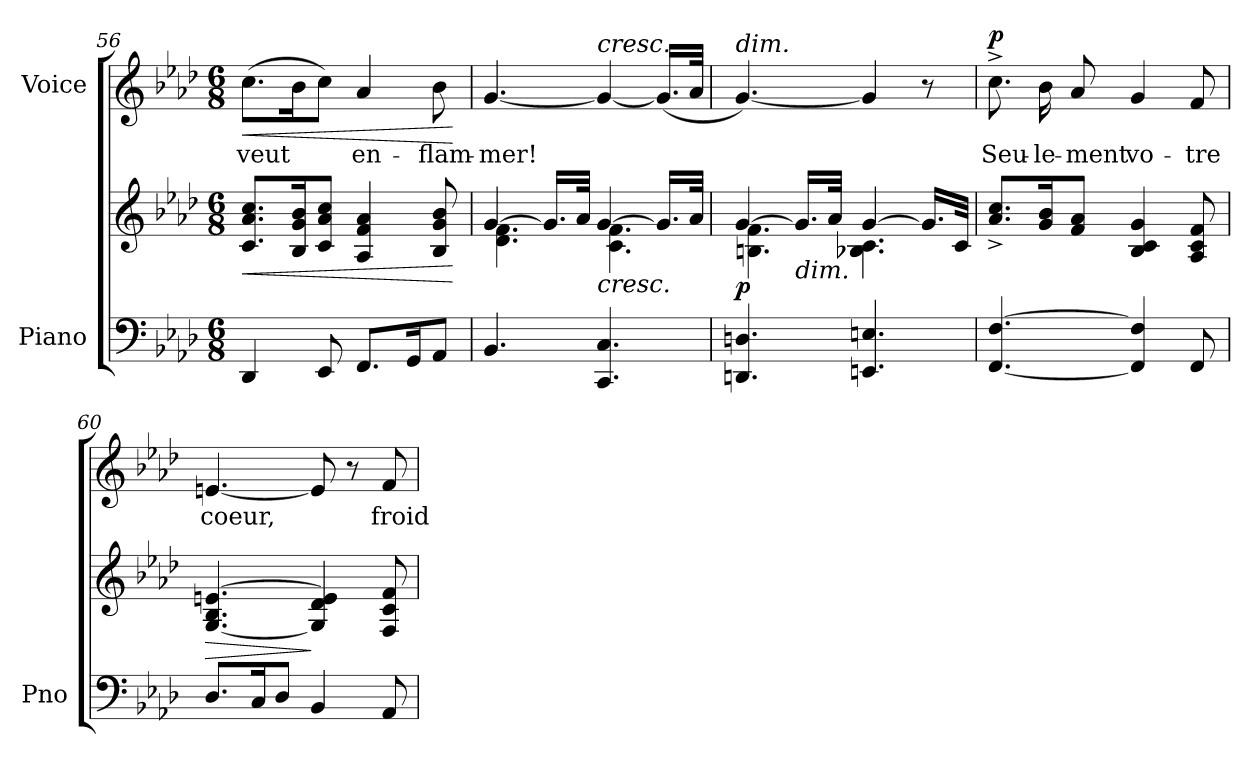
**kern	**kern	**dynam	**kern	**text	**dynam
*part2	*part2	*part2	*part1	*part1	*part1
*staff3	*staff2	*staff2/3	*staff1	*staff1	*staff1
*I"Piano	*	*	*I"Voice	*	*
*I'Pno	*	*	*	*	*
!!LO:PB:g=z
*clefF4	*clefG2	*	*clefG2	*	*
*k[b-e-a-d-]	*k[b-e-a-d-]	*	*k[b-e-a-d-]	*	*
*M6/8	*M6/8	*	*M6/8	*	*
=56	=56	=56	=56	=56	=56
!	!	!LO:HP:b	!	!LO:LY:b	!LO:HP:b
4DD-/	8.c/ 8.a-/ 8.cc/L	<	(>8.cc\L	veut	<
.	16B-/ 16g/ 16b-/K	.	16b-\K	.	.
8EE-/	8c/ 8a-/ 8cc/J	.	8cc\J)	.	.
!	!	!	!	!LO:LY:b	!
8.FF/L	4A-/ 4f/ 4a-/	.	4a-/	en-	.
16GG/K	.	.	.	.	.
!	!	!	!	!LO:LY:b	!
8AA-/J	8B-/ 8g/ 8b-/	.	8b-\	-flam-	.
.	.	[	.	.	[
=57	=57	=57	=57	=57	=57
*	*^	*	*	*	*
!	!	!	!	!	!LO:LY:b	!
4.BB-/	[4g/	4.d-\ 4.f\	.	[4.g/	-mer!	.
.	16.g/LL]	.	.	.	.	.
.	32a-/JJk	.	.	.	.	.
!	!	!	!	!LO:TX:a:i:t=cresc.	!	!
!	!LO:TX:b:i:t=cresc.	!	!	!	!	!
4.CC/ 4.C/	[4g/	4.c\ 4.f\	.	4g/_	.	.
.	16.g/LL]	.	.	(<16.g/LL]	.	.
.	32a-/JJk	.	.	32a-/JJk	.	.
=58	=58	=58	=58	=58	=58	=58
!	!	!	!	!LO:TX:a:i:t=dim.	!	!
!	!	!	!LO:DY:a=2	!	!	!
4.DDn/ 4.Dn/	[4g/	4.Bn\ 4.f\	p	[4.g/)	.	.
!	!LO:TX:b:i:t=dim.	!	!	!	!	!
.	16.g/LL]	.	.	.	.	.
.	32a-/JJk	.	.	.	.	.
4.EEn/ 4.En/	[4g/	4.B-X\ 4.c\	.	4g/]	.	.
.	16.g/LL]	.	.	8r	.	.
.	32c/JJk	.	.	.	.	.
*	*v	*v	*	*	*	*
=59	=59	=59	=59	=59	=59
!	!	!	!	!LO:LY:b	!LO:DY:a
[4.FF/ [4.F/	8.a-/^ 8.cc/^L	.	8.cc^\	Seu-	p
!	!	!	!	!LO:LY:b	!
.	16g/ 16b-/K	.	16b-\	-le-	.
!	!	!	!	!LO:LY:b	!
.	8f/ 8a-/J	.	8a-/	-ment	.
!	!	!	!	!LO:LY:b	!
4FF/] 4F/]	4B-/ 4c/ 4g/	.	4g/	vo-	.
!	!	!	!	!LO:LY:b	!
8FF/	8A-/ 8c/ 8f/	.	8f/	-tre	.
!!LO:LB:g=z
=60	=60	=60	=60	=60	=60
!	!	!LO:HP:b	!	!LO:LY:b	!
8.D-/L	[4.G/ 4.B-/ [4.en/	>	[4.en/	coeur,	.
16C/K	.	.	.	.	.
8D-/J	.	.	.	.	.
4BB-/	4G/] 4d-/ 4e/]	]	8e/]	.	.
.	.	.	8r	.	.
!	!	!	!	!LO:LY:b	!
8AA-/	8F/ 8c/ 8f/	.	8f/	froid	.
=	=	=	=	=	=
*-	*-	*-	*-	*-	*-
